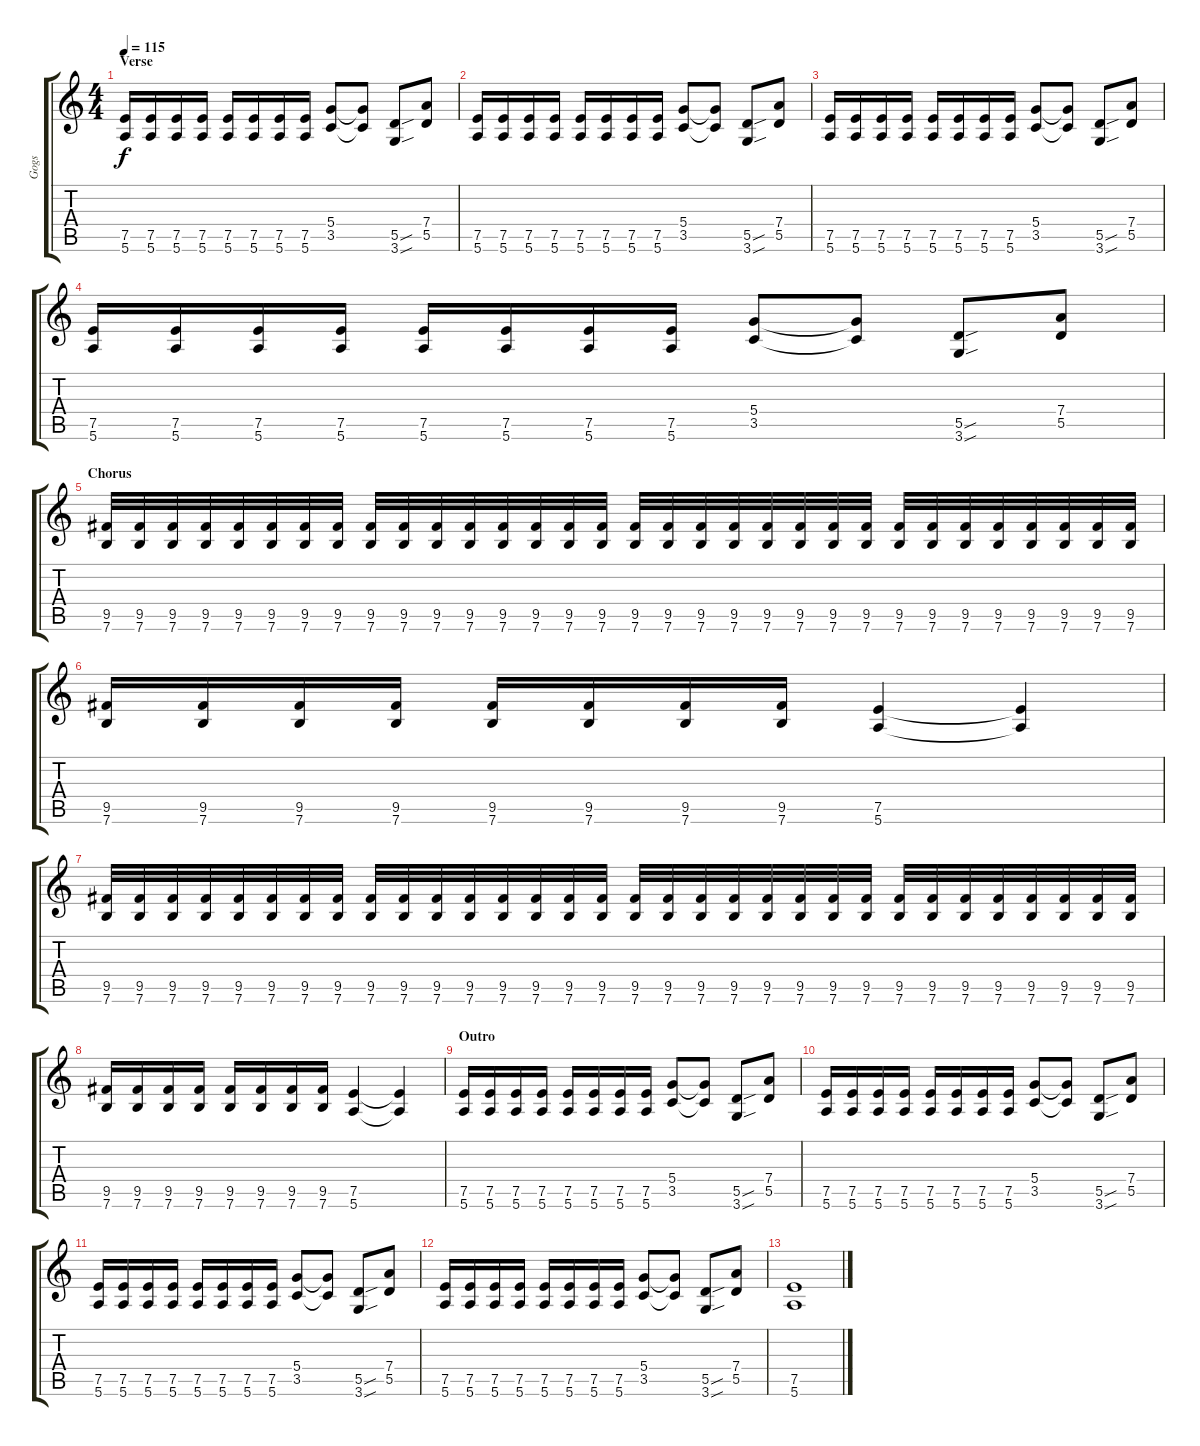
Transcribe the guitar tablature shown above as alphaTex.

\track ("Gogs" "Gogs") {instrument distortionguitar}
\staff {score tabs}
\tuning (E4 B3 G3 D3 A2 E2) {hide}
\ts (4 4)
\section ("" "Verse")
\tempo 115
\clef g2
\ks c
(7.5 5.6).16{dy f} (7.5 5.6).16 (7.5 5.6).16 (7.5 5.6).16 (7.5 5.6).16 (7.5 5.6).16 (7.5 5.6).16 (7.5 5.6).16 (5.4 3.5).8 (5.4{t} 3.5{t}).8 (5.5{sou} 3.6{sou}).8 (7.4 5.5).8 |
(7.5 5.6).16 (7.5 5.6).16 (7.5 5.6).16 (7.5 5.6).16 (7.5 5.6).16 (7.5 5.6).16 (7.5 5.6).16 (7.5 5.6).16 (5.4 3.5).8 (5.4{t} 3.5{t}).8 (5.5{sou} 3.6{sou}).8 (7.4 5.5).8 |
(7.5 5.6).16 (7.5 5.6).16 (7.5 5.6).16 (7.5 5.6).16 (7.5 5.6).16 (7.5 5.6).16 (7.5 5.6).16 (7.5 5.6).16 (5.4 3.5).8 (5.4{t} 3.5{t}).8 (5.5{sou} 3.6{sou}).8 (7.4 5.5).8 |
(7.5 5.6).16 (7.5 5.6).16 (7.5 5.6).16 (7.5 5.6).16 (7.5 5.6).16 (7.5 5.6).16 (7.5 5.6).16 (7.5 5.6).16 (5.4 3.5).8 (5.4{t} 3.5{t}).8 (5.5{sou} 3.6{sou}).8 (7.4 5.5).8 |
\section ("" "Chorus")
(9.5 7.6).32 (9.5 7.6).32 (9.5 7.6).32 (9.5 7.6).32 (9.5 7.6).32 (9.5 7.6).32 (9.5 7.6).32 (9.5 7.6).32 (9.5 7.6).32 (9.5 7.6).32 (9.5 7.6).32 (9.5 7.6).32 (9.5 7.6).32 (9.5 7.6).32 (9.5 7.6).32 (9.5 7.6).32 (9.5 7.6).32 (9.5 7.6).32 (9.5 7.6).32 (9.5 7.6).32 (9.5 7.6).32 (9.5 7.6).32 (9.5 7.6).32 (9.5 7.6).32 (9.5 7.6).32 (9.5 7.6).32 (9.5 7.6).32 (9.5 7.6).32 (9.5 7.6).32 (9.5 7.6).32 (9.5 7.6).32 (9.5 7.6).32 |
(9.5 7.6).16 (9.5 7.6).16 (9.5 7.6).16 (9.5 7.6).16 (9.5 7.6).16 (9.5 7.6).16 (9.5 7.6).16 (9.5 7.6).16 (7.5 5.6).4 (7.5{t} 5.6{t}).4 |
(9.5 7.6).32 (9.5 7.6).32 (9.5 7.6).32 (9.5 7.6).32 (9.5 7.6).32 (9.5 7.6).32 (9.5 7.6).32 (9.5 7.6).32 (9.5 7.6).32 (9.5 7.6).32 (9.5 7.6).32 (9.5 7.6).32 (9.5 7.6).32 (9.5 7.6).32 (9.5 7.6).32 (9.5 7.6).32 (9.5 7.6).32 (9.5 7.6).32 (9.5 7.6).32 (9.5 7.6).32 (9.5 7.6).32 (9.5 7.6).32 (9.5 7.6).32 (9.5 7.6).32 (9.5 7.6).32 (9.5 7.6).32 (9.5 7.6).32 (9.5 7.6).32 (9.5 7.6).32 (9.5 7.6).32 (9.5 7.6).32 (9.5 7.6).32 |
(9.5 7.6).16 (9.5 7.6).16 (9.5 7.6).16 (9.5 7.6).16 (9.5 7.6).16 (9.5 7.6).16 (9.5 7.6).16 (9.5 7.6).16 (7.5 5.6).4 (7.5{t} 5.6{t}).4 |
\section ("" "Outro")
(7.5 5.6).16 (7.5 5.6).16 (7.5 5.6).16 (7.5 5.6).16 (7.5 5.6).16 (7.5 5.6).16 (7.5 5.6).16 (7.5 5.6).16 (5.4 3.5).8 (5.4{t} 3.5{t}).8 (5.5{sou} 3.6{sou}).8 (7.4 5.5).8 |
(7.5 5.6).16 (7.5 5.6).16 (7.5 5.6).16 (7.5 5.6).16 (7.5 5.6).16 (7.5 5.6).16 (7.5 5.6).16 (7.5 5.6).16 (5.4 3.5).8 (5.4{t} 3.5{t}).8 (5.5{sou} 3.6{sou}).8 (7.4 5.5).8 |
(7.5 5.6).16 (7.5 5.6).16 (7.5 5.6).16 (7.5 5.6).16 (7.5 5.6).16 (7.5 5.6).16 (7.5 5.6).16 (7.5 5.6).16 (5.4 3.5).8 (5.4{t} 3.5{t}).8 (5.5{sou} 3.6{sou}).8 (7.4 5.5).8 |
(7.5 5.6).16 (7.5 5.6).16 (7.5 5.6).16 (7.5 5.6).16 (7.5 5.6).16 (7.5 5.6).16 (7.5 5.6).16 (7.5 5.6).16 (5.4 3.5).8 (5.4{t} 3.5{t}).8 (5.5{sou} 3.6{sou}).8 (7.4 5.5).8 |
(7.5 5.6).1
